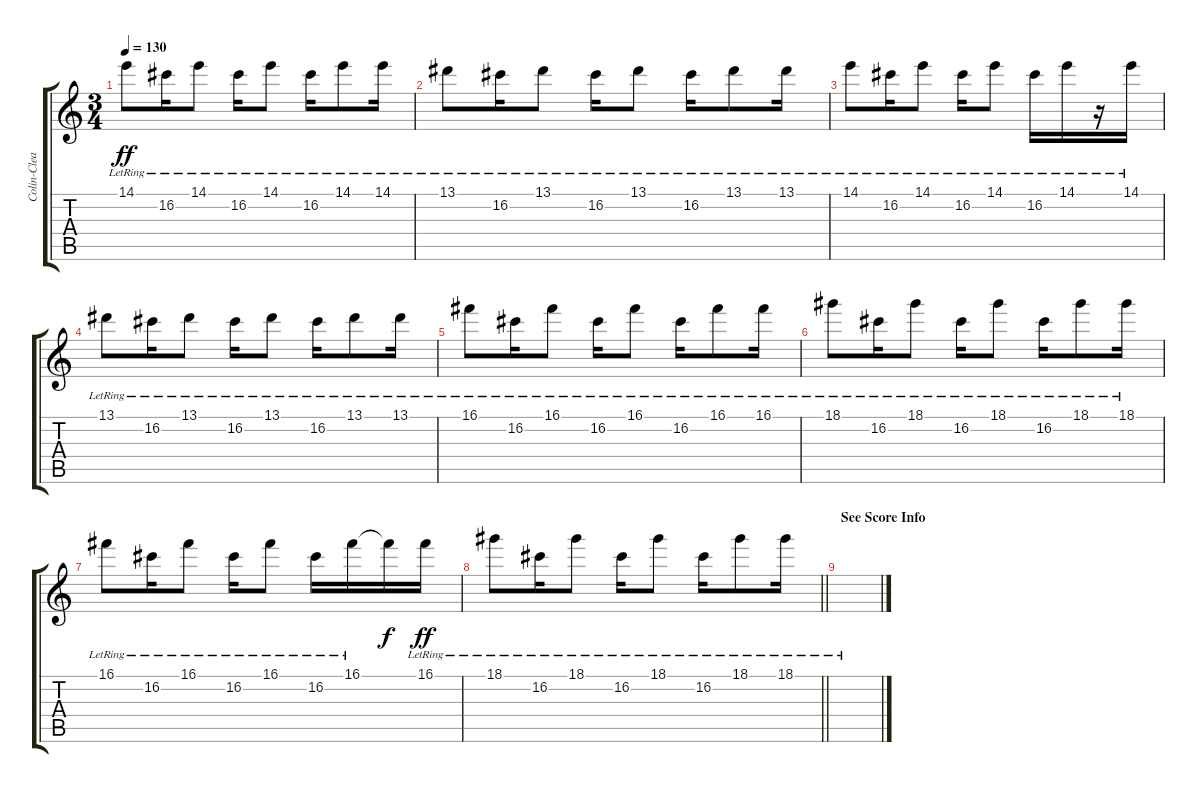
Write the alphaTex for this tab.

\track ("Colin-Clean" "Colin-Clea") {instrument electricguitarjazz}
\staff {score tabs}
\tuning (D4 A3 F3 C3 G2 D2) {hide}
\ts (3 4)
\tempo 130
\clef g2
\ks c
14.1{lr}.8{dy ff} 16.2{lr}.16 14.1{lr}.8 16.2{lr}.16 14.1{lr}.8 16.2{lr}.16 14.1{lr}.8 14.1{lr}.16 |
13.1{lr}.8 16.2{lr}.16 13.1{lr}.8 16.2{lr}.16 13.1{lr}.8 16.2{lr}.16 13.1{lr}.8 13.1{lr}.16 |
14.1{lr}.8 16.2{lr}.16 14.1{lr}.8 16.2{lr}.16 14.1{lr}.8 16.2{lr}.16 14.1{lr}.16 r.16 14.1{lr}.16 |
13.1{lr}.8 16.2{lr}.16 13.1{lr}.8 16.2{lr}.16 13.1{lr}.8 16.2{lr}.16 13.1{lr}.8 13.1{lr}.16 |
16.1{lr}.8 16.2{lr}.16 16.1{lr}.8 16.2{lr}.16 16.1{lr}.8 16.2{lr}.16 16.1{lr}.8 16.1{lr}.16 |
18.1{lr}.8 16.2{lr}.16 18.1{lr}.8 16.2{lr}.16 18.1{lr}.8 16.2{lr}.16 18.1{lr}.8 18.1{lr}.16 |
16.1{lr}.8 16.2{lr}.16 16.1{lr}.8 16.2{lr}.16 16.1{lr}.8 16.2{lr}.16 16.1{lr}.16 16.1{t}.16{dy f} 16.1{lr}.16{dy ff} |
\barLineRight lightlight
18.1{lr}.8 16.2{lr}.16 18.1{lr}.8 16.2{lr}.16 18.1{lr}.8 16.2{lr}.16 18.1{lr}.8 18.1{lr}.16 |
\section ("" "See Score Info")
